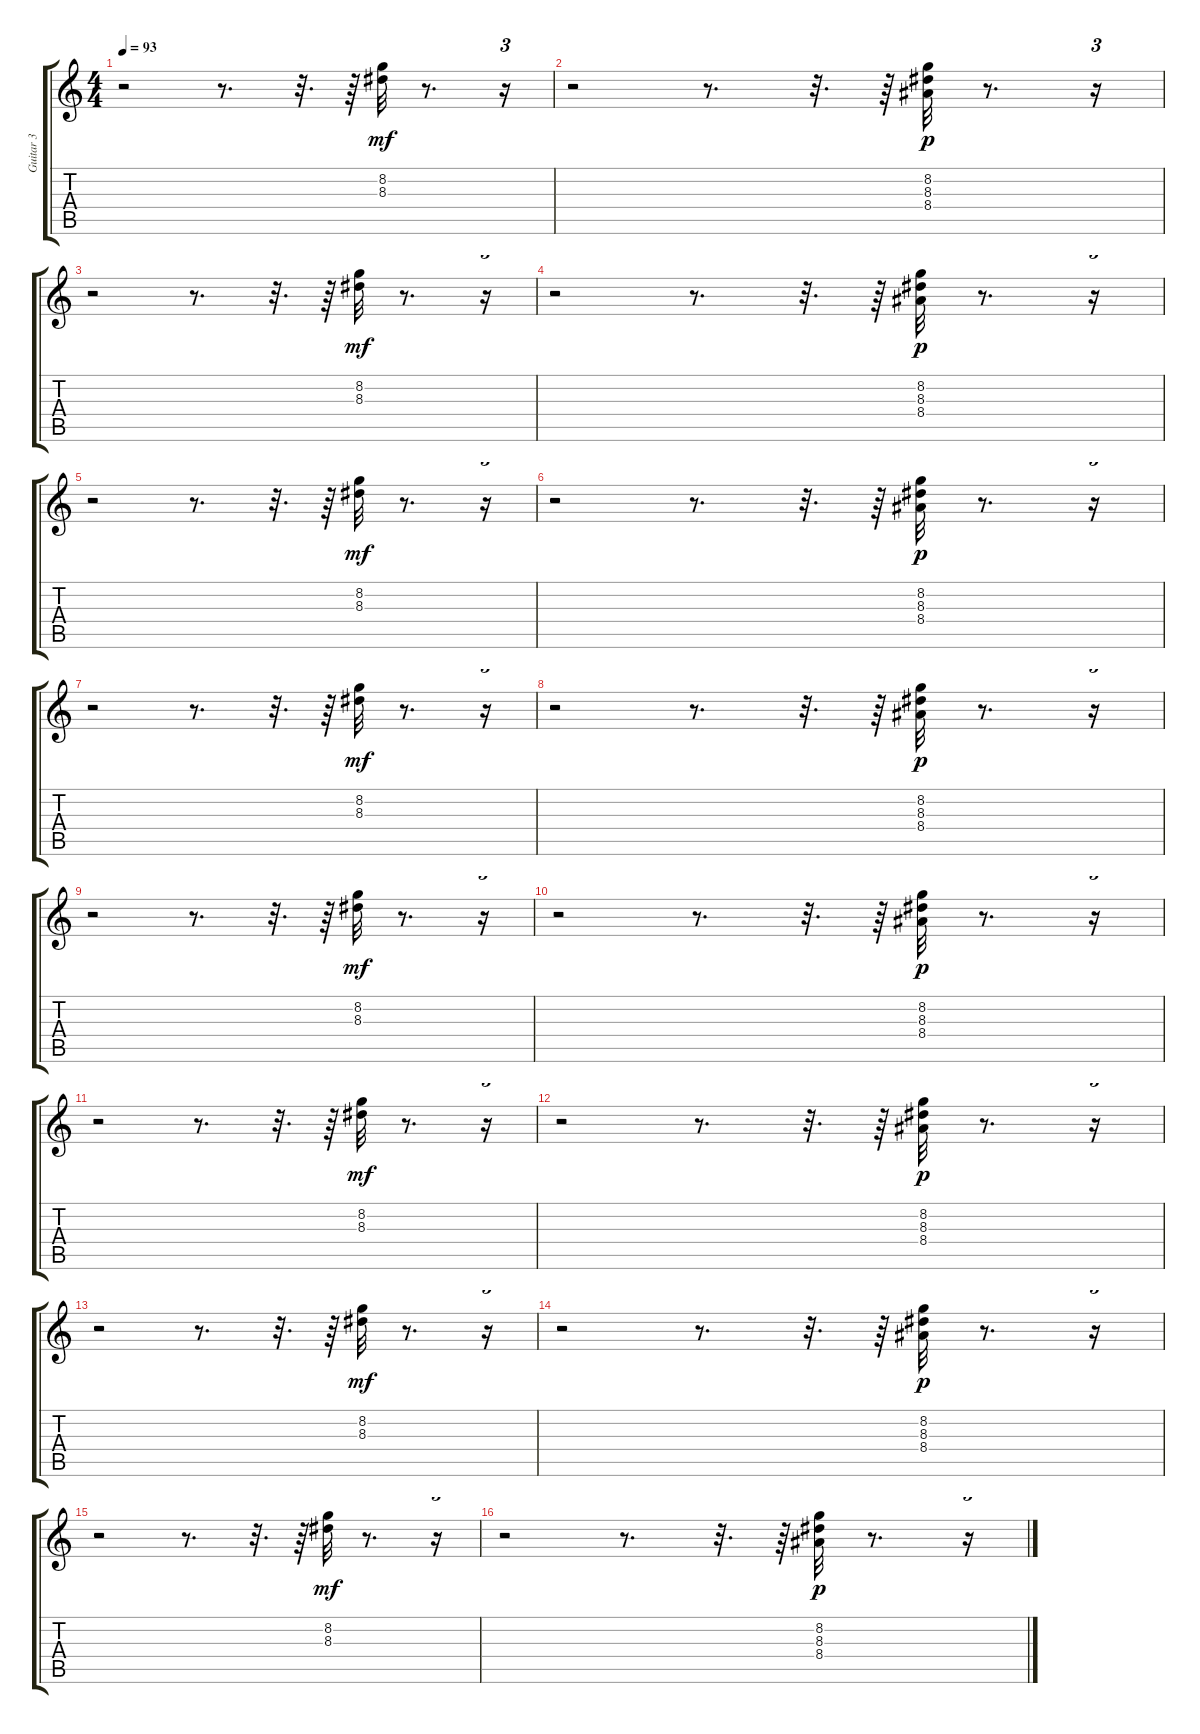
\track ("Guitar 3" "Guitar 3") {instrument electricguitarmuted}
\staff {score tabs}
\tuning (E4 B3 G3 D3 A2 E2) {hide}
\ts (4 4)
\tempo 93
\clef g2
\ks c
r.2{dy mf} r.8{d} r.32{d} r.64 (8.2 8.3).32 r.8{d} r.16{tu (3 2)} |
r.2 r.8{d} r.32{d} r.64 (8.2 8.3 8.4).32{dy p} r.8{d} r.16{tu (3 2)} |
r.2 r.8{d} r.32{d} r.64 (8.2 8.3).32{dy mf} r.8{d} r.16{tu (3 2)} |
r.2 r.8{d} r.32{d} r.64 (8.2 8.3 8.4).32{dy p} r.8{d} r.16{tu (3 2)} |
r.2 r.8{d} r.32{d} r.64 (8.2 8.3).32{dy mf} r.8{d} r.16{tu (3 2)} |
r.2 r.8{d} r.32{d} r.64 (8.2 8.3 8.4).32{dy p} r.8{d} r.16{tu (3 2)} |
r.2 r.8{d} r.32{d} r.64 (8.2 8.3).32{dy mf} r.8{d} r.16{tu (3 2)} |
r.2 r.8{d} r.32{d} r.64 (8.2 8.3 8.4).32{dy p} r.8{d} r.16{tu (3 2)} |
r.2 r.8{d} r.32{d} r.64 (8.2 8.3).32{dy mf} r.8{d} r.16{tu (3 2)} |
r.2 r.8{d} r.32{d} r.64 (8.2 8.3 8.4).32{dy p} r.8{d} r.16{tu (3 2)} |
r.2 r.8{d} r.32{d} r.64 (8.2 8.3).32{dy mf} r.8{d} r.16{tu (3 2)} |
r.2 r.8{d} r.32{d} r.64 (8.2 8.3 8.4).32{dy p} r.8{d} r.16{tu (3 2)} |
r.2 r.8{d} r.32{d} r.64 (8.2 8.3).32{dy mf} r.8{d} r.16{tu (3 2)} |
r.2 r.8{d} r.32{d} r.64 (8.2 8.3 8.4).32{dy p} r.8{d} r.16{tu (3 2)} |
r.2 r.8{d} r.32{d} r.64 (8.2 8.3).32{dy mf} r.8{d} r.16{tu (3 2)} |
r.2 r.8{d} r.32{d} r.64 (8.2 8.3 8.4).32{dy p} r.8{d} r.16{tu (3 2)}
